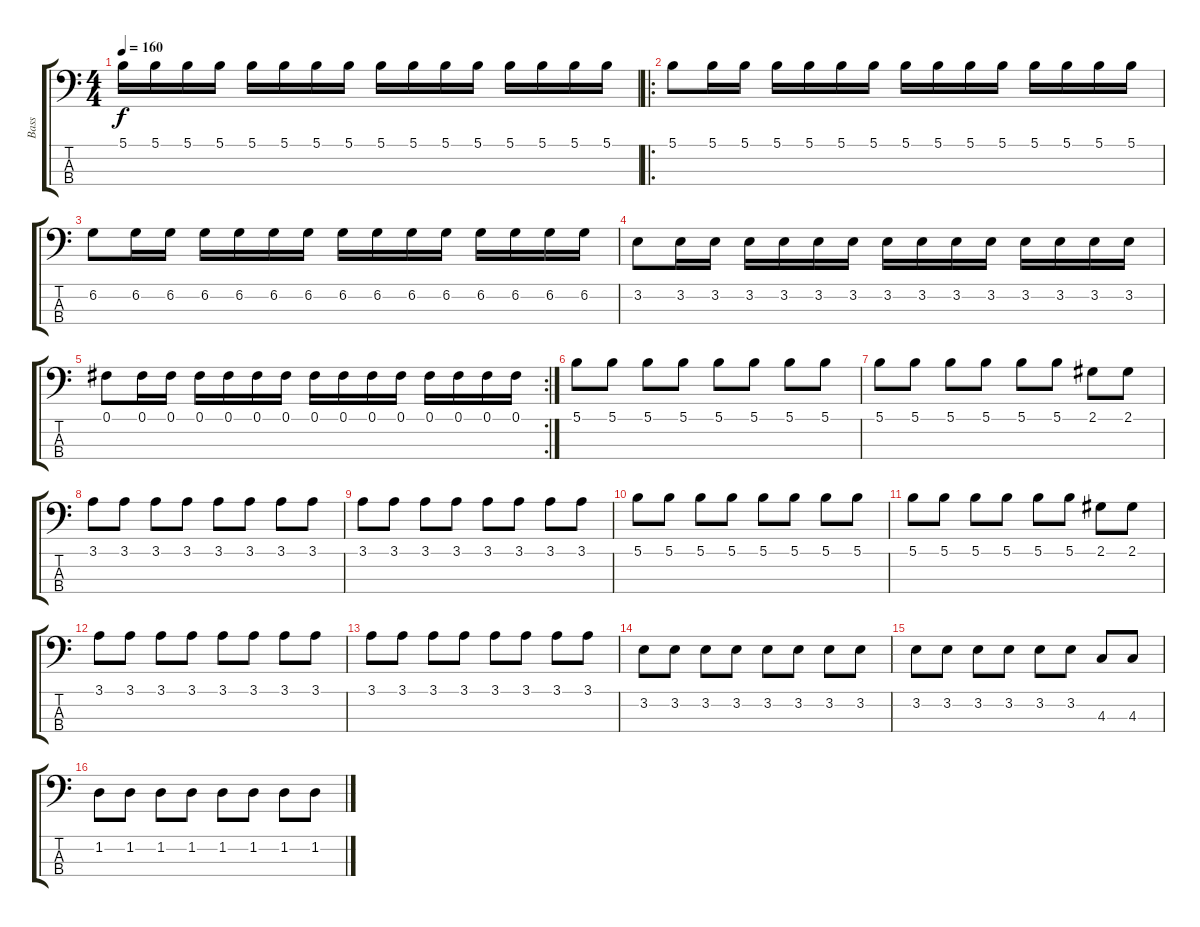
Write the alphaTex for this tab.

\track ("Bass" "Bass") {instrument electricbasspick}
\staff {score tabs}
\tuning (Gb2 Db2 Ab1 Eb1) {hide}
\ts (4 4)
\tempo 160
\clef f4
\ks c
5.1.16{dy f} 5.1.16 5.1.16 5.1.16 5.1.16 5.1.16 5.1.16 5.1.16 5.1.16 5.1.16 5.1.16 5.1.16 5.1.16 5.1.16 5.1.16 5.1.16 |
\ro
5.1.8 5.1.16 5.1.16 5.1.16 5.1.16 5.1.16 5.1.16 5.1.16 5.1.16 5.1.16 5.1.16 5.1.16 5.1.16 5.1.16 5.1.16 |
6.2.8 6.2.16 6.2.16 6.2.16 6.2.16 6.2.16 6.2.16 6.2.16 6.2.16 6.2.16 6.2.16 6.2.16 6.2.16 6.2.16 6.2.16 |
3.2.8 3.2.16 3.2.16 3.2.16 3.2.16 3.2.16 3.2.16 3.2.16 3.2.16 3.2.16 3.2.16 3.2.16 3.2.16 3.2.16 3.2.16 |
\rc 2
0.1.8 0.1.16 0.1.16 0.1.16 0.1.16 0.1.16 0.1.16 0.1.16 0.1.16 0.1.16 0.1.16 0.1.16 0.1.16 0.1.16 0.1.16 |
5.1.8 5.1.8 5.1.8 5.1.8 5.1.8 5.1.8 5.1.8 5.1.8 |
5.1.8 5.1.8 5.1.8 5.1.8 5.1.8 5.1.8 2.1.8 2.1.8 |
3.1.8 3.1.8 3.1.8 3.1.8 3.1.8 3.1.8 3.1.8 3.1.8 |
3.1.8 3.1.8 3.1.8 3.1.8 3.1.8 3.1.8 3.1.8 3.1.8 |
5.1.8 5.1.8 5.1.8 5.1.8 5.1.8 5.1.8 5.1.8 5.1.8 |
5.1.8 5.1.8 5.1.8 5.1.8 5.1.8 5.1.8 2.1.8 2.1.8 |
3.1.8 3.1.8 3.1.8 3.1.8 3.1.8 3.1.8 3.1.8 3.1.8 |
3.1.8 3.1.8 3.1.8 3.1.8 3.1.8 3.1.8 3.1.8 3.1.8 |
3.2.8 3.2.8 3.2.8 3.2.8 3.2.8 3.2.8 3.2.8 3.2.8 |
3.2.8 3.2.8 3.2.8 3.2.8 3.2.8 3.2.8 4.3.8 4.3.8 |
1.2.8 1.2.8 1.2.8 1.2.8 1.2.8 1.2.8 1.2.8 1.2.8
